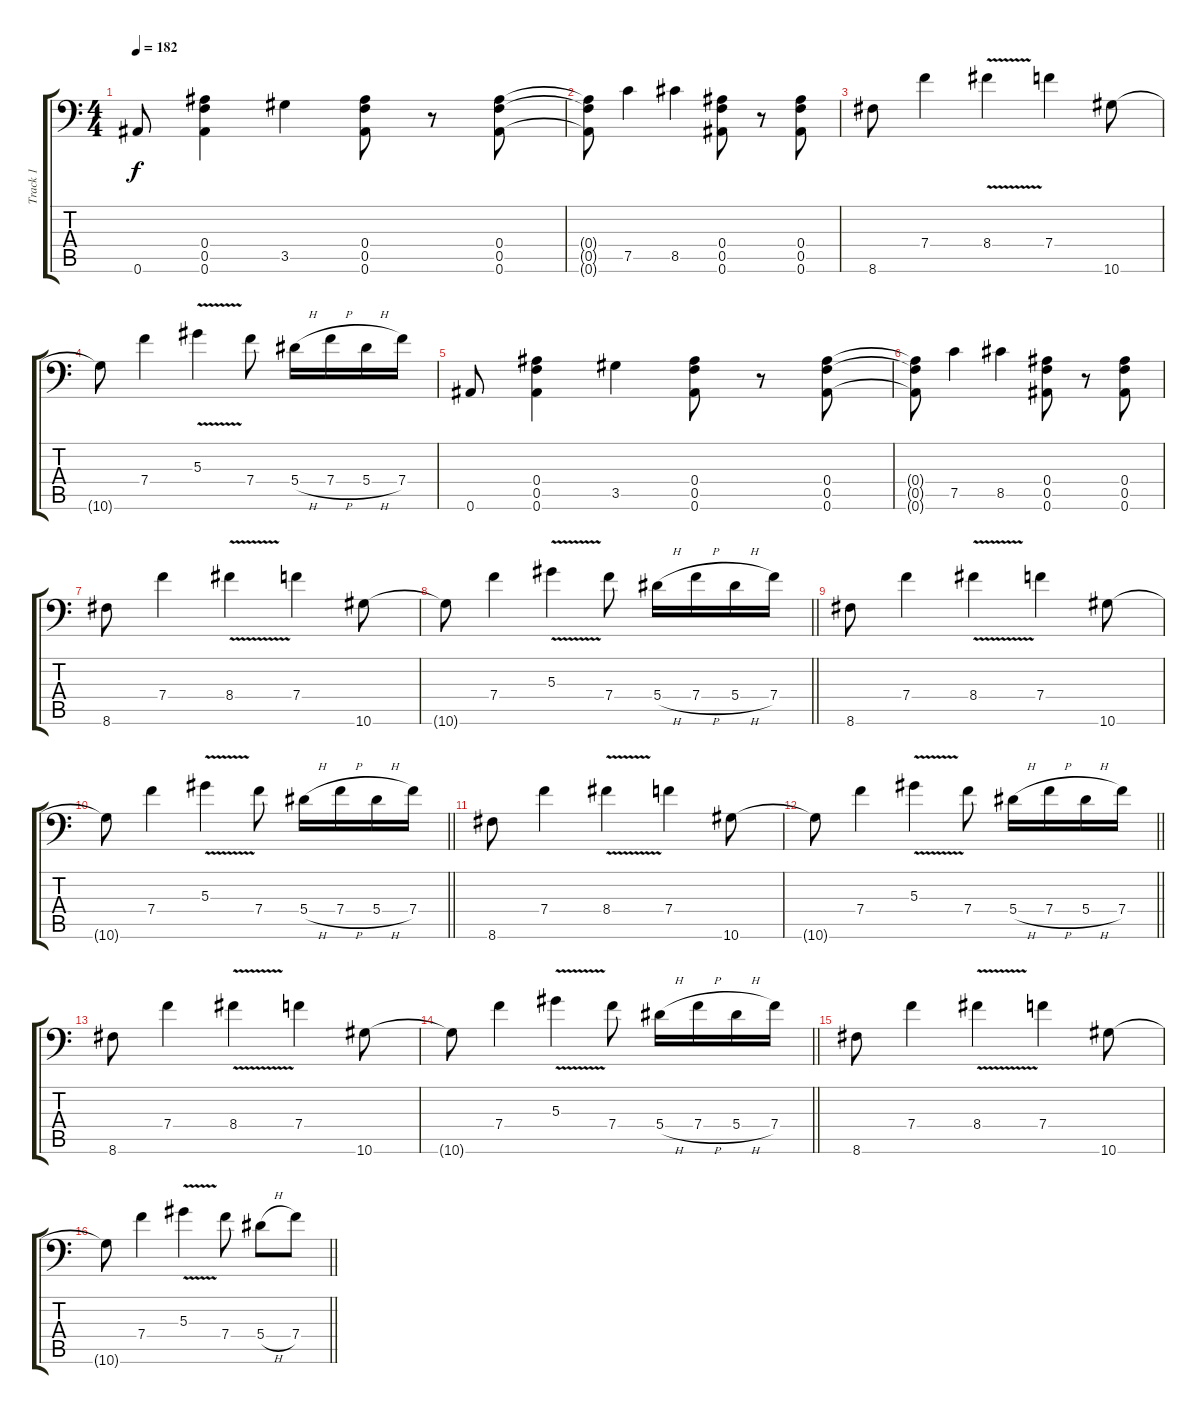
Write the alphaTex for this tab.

\track ("Track 1" "Track 1") {instrument distortionguitar}
\staff {score tabs}
\tuning (C4 G3 Eb3 Bb2 F2 Bb1) {hide}
\ts (4 4)
\tempo 182
\clef f4
\ks c
0.6.8{dy f} (0.4 0.5 0.6).4 3.5.4 (0.4 0.5 0.6).8 r.8 (0.4 0.5 0.6).8 |
(0.4{t} 0.5{t} 0.6{t}).8 7.5.4 8.5.4 (0.4 0.5 0.6).8 r.8 (0.4 0.5 0.6).8 |
8.6.8 7.4.4 8.4{v}.4 7.4.4 10.6.8 |
10.6{t}.8 7.4.4 5.3{v}.4 7.4.8 5.4{h}.16 7.4{h}.16 5.4{h}.16 7.4.16 |
0.6.8 (0.4 0.5 0.6).4 3.5.4 (0.4 0.5 0.6).8 r.8 (0.4 0.5 0.6).8 |
(0.4{t} 0.5{t} 0.6{t}).8 7.5.4 8.5.4 (0.4 0.5 0.6).8 r.8 (0.4 0.5 0.6).8 |
8.6.8 7.4.4 8.4{v}.4 7.4.4 10.6.8 |
\barLineRight lightlight
10.6{t}.8 7.4.4 5.3{v}.4 7.4.8 5.4{h}.16 7.4{h}.16 5.4{h}.16 7.4.16 |
8.6.8 7.4.4 8.4{v}.4 7.4.4 10.6.8 |
\barLineRight lightlight
10.6{t}.8 7.4.4 5.3{v}.4 7.4.8 5.4{h}.16 7.4{h}.16 5.4{h}.16 7.4.16 |
8.6.8 7.4.4 8.4{v}.4 7.4.4 10.6.8 |
\barLineRight lightlight
10.6{t}.8 7.4.4 5.3{v}.4 7.4.8 5.4{h}.16 7.4{h}.16 5.4{h}.16 7.4.16 |
8.6.8 7.4.4 8.4{v}.4 7.4.4 10.6.8 |
\barLineRight lightlight
10.6{t}.8 7.4.4 5.3{v}.4 7.4.8 5.4{h}.16 7.4{h}.16 5.4{h}.16 7.4.16 |
8.6.8 7.4.4 8.4{v}.4 7.4.4 10.6.8 |
\barLineRight lightlight
10.6{t}.8 7.4.4 5.3{v}.4 7.4.8 5.4{h}.8 7.4.8
